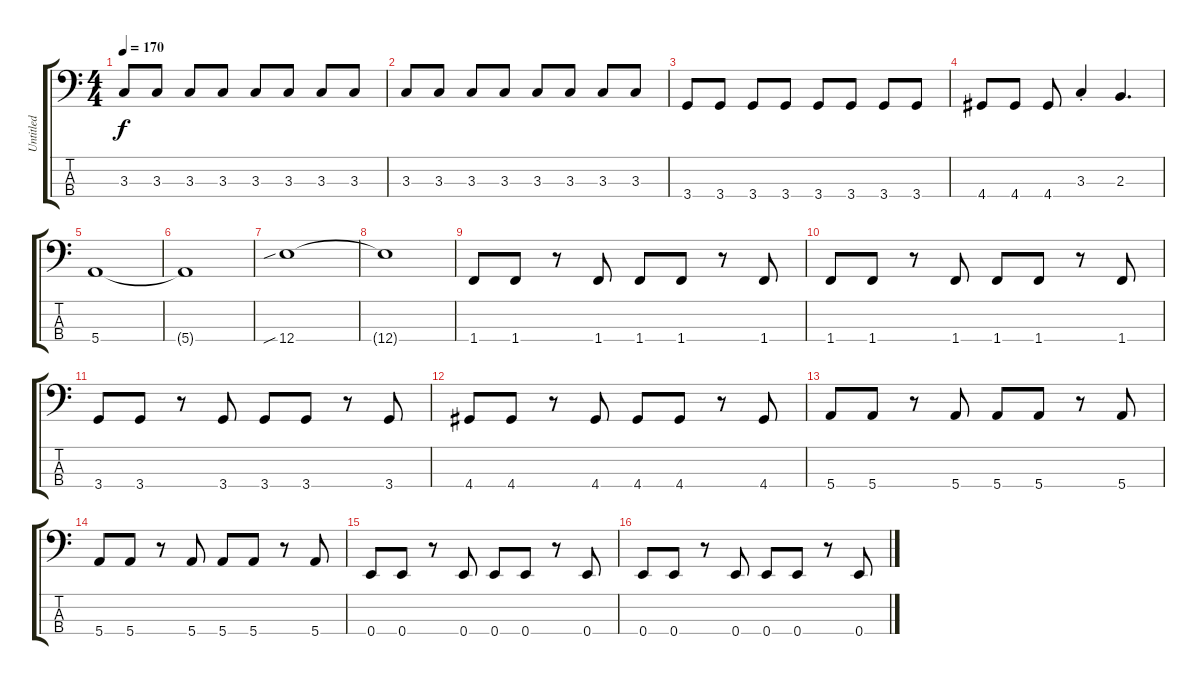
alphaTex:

\track ("Untitled" "Untitled") {instrument electricbasspick}
\staff {score tabs}
\tuning (G2 D2 A1 E1) {hide}
\ts (4 4)
\tempo 170
\clef f4
\ks c
3.3.8{dy f} 3.3.8 3.3.8 3.3.8 3.3.8 3.3.8 3.3.8 3.3.8 |
3.3.8 3.3.8 3.3.8 3.3.8 3.3.8 3.3.8 3.3.8 3.3.8 |
3.4.8 3.4.8 3.4.8 3.4.8 3.4.8 3.4.8 3.4.8 3.4.8 |
4.4.8 4.4.8 4.4.8 3.3{st}.4 2.3.4{d} |
5.4.1 |
5.4{t}.1 |
12.4{sib}.1 |
12.4{t}.1 |
1.4.8 1.4.8 r.8 1.4.8 1.4.8 1.4.8 r.8 1.4.8 |
1.4.8 1.4.8 r.8 1.4.8 1.4.8 1.4.8 r.8 1.4.8 |
3.4.8 3.4.8 r.8 3.4.8 3.4.8 3.4.8 r.8 3.4.8 |
4.4.8 4.4.8 r.8 4.4.8 4.4.8 4.4.8 r.8 4.4.8 |
5.4.8 5.4.8 r.8 5.4.8 5.4.8 5.4.8 r.8 5.4.8 |
5.4.8 5.4.8 r.8 5.4.8 5.4.8 5.4.8 r.8 5.4.8 |
0.4.8 0.4.8 r.8 0.4.8 0.4.8 0.4.8 r.8 0.4.8 |
0.4.8 0.4.8 r.8 0.4.8 0.4.8 0.4.8 r.8 0.4.8
